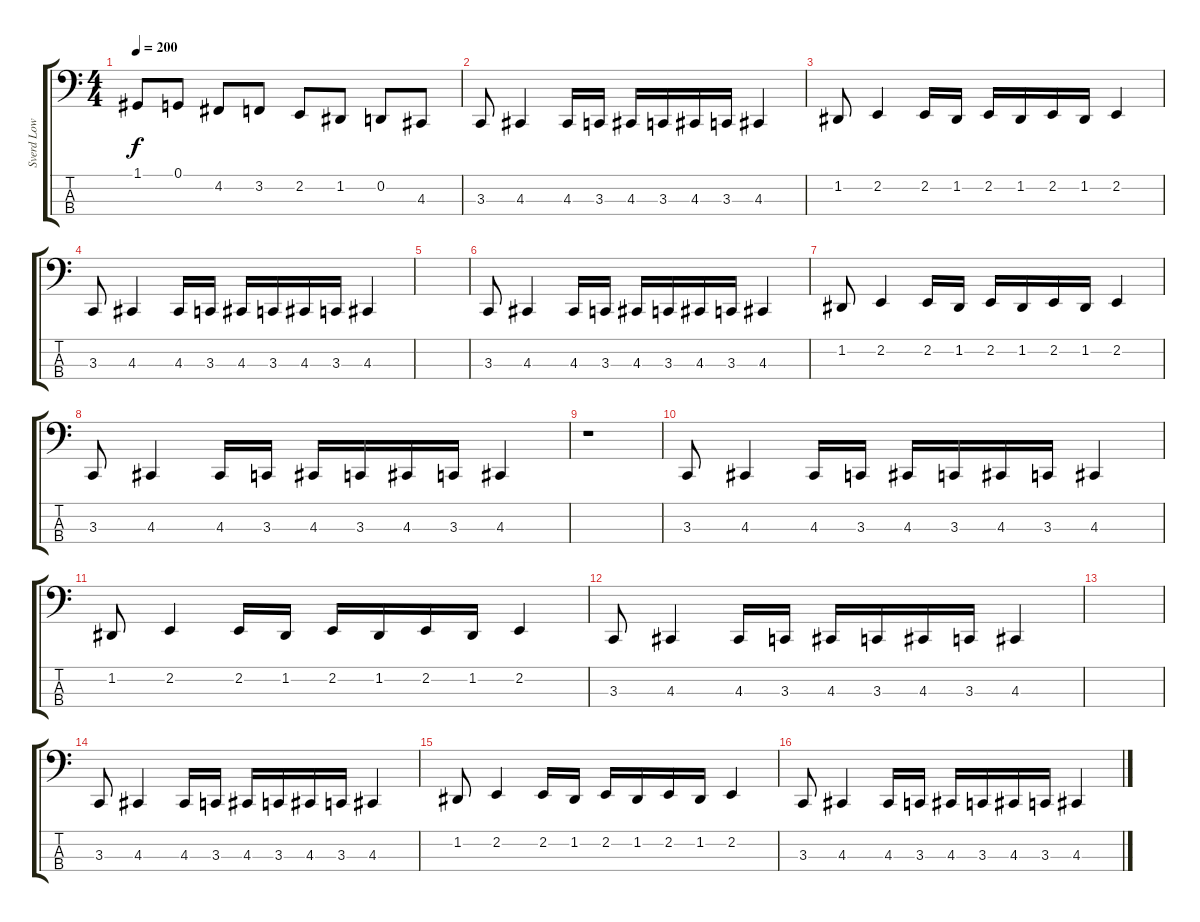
\track ("Sverd Low Strings" "Sverd Low ") {instrument stringensemble1}
\staff {score tabs}
\tuning (G2 D2 A1 C1) {hide}
\ts (4 4)
\tempo 200
\clef f4
\ks c
1.1.8{dy f} 0.1.8 4.2.8 3.2.8 2.2.8 1.2.8 0.2.8 4.3.8 |
3.3.8{volume 9} 4.3.4 4.3.16 3.3.16 4.3.16 3.3.16 4.3.16 3.3.16 4.3.4 |
1.2.8 2.2.4 2.2.16 1.2.16 2.2.16 1.2.16 2.2.16 1.2.16 2.2.4 |
3.3.8 4.3.4 4.3.16 3.3.16 4.3.16 3.3.16 4.3.16 3.3.16 4.3.4 |
|
3.3.8{volume 9} 4.3.4 4.3.16 3.3.16 4.3.16 3.3.16 4.3.16 3.3.16 4.3.4 |
1.2.8 2.2.4 2.2.16 1.2.16 2.2.16 1.2.16 2.2.16 1.2.16 2.2.4 |
3.3.8 4.3.4 4.3.16 3.3.16 4.3.16 3.3.16 4.3.16 3.3.16 4.3.4 |
r.1 |
3.3.8{volume 9 instrument stringensemble1} 4.3.4 4.3.16 3.3.16 4.3.16 3.3.16 4.3.16 3.3.16 4.3.4 |
1.2.8 2.2.4 2.2.16 1.2.16 2.2.16 1.2.16 2.2.16 1.2.16 2.2.4 |
3.3.8 4.3.4 4.3.16 3.3.16 4.3.16 3.3.16 4.3.16 3.3.16 4.3.4 |
|
3.3.8{volume 14 instrument stringensemble1} 4.3.4 4.3.16 3.3.16 4.3.16 3.3.16 4.3.16 3.3.16 4.3.4 |
1.2.8 2.2.4 2.2.16 1.2.16 2.2.16 1.2.16 2.2.16 1.2.16 2.2.4 |
3.3.8 4.3.4 4.3.16 3.3.16 4.3.16 3.3.16 4.3.16 3.3.16 4.3.4
